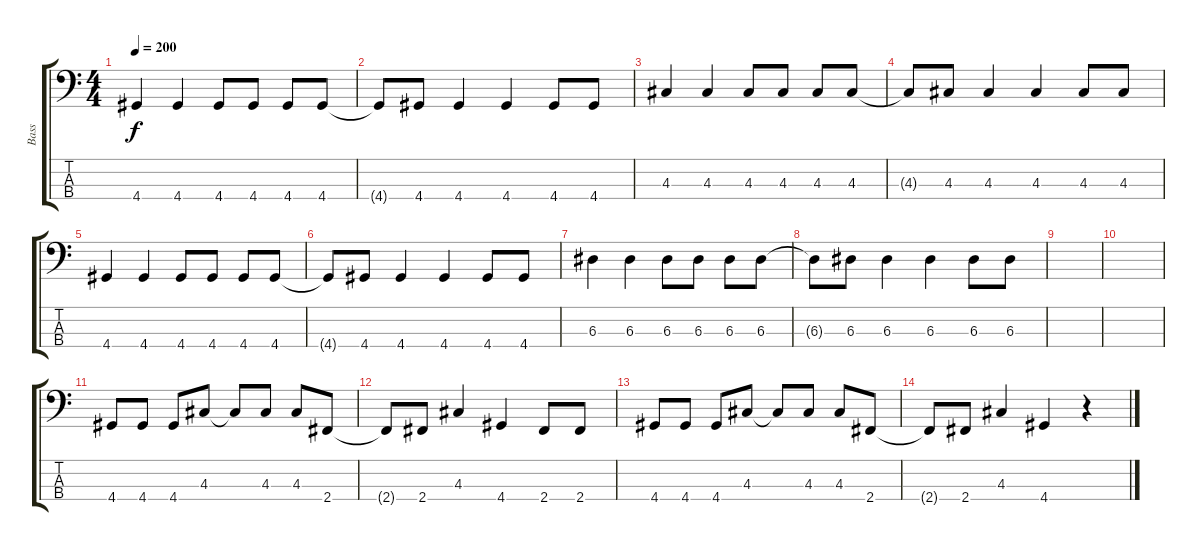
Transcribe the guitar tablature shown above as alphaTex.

\track ("Bass" "Bass") {instrument electricbasspick}
\staff {score tabs}
\tuning (G2 D2 A1 E1) {hide}
\ts (4 4)
\tempo 200
\clef f4
\ks c
4.4.4{dy f} 4.4.4 4.4.8 4.4.8 4.4.8 4.4.8 |
4.4{t}.8 4.4.8 4.4.4 4.4.4 4.4.8 4.4.8 |
4.3.4 4.3.4 4.3.8 4.3.8 4.3.8 4.3.8 |
4.3{t}.8 4.3.8 4.3.4 4.3.4 4.3.8 4.3.8 |
4.4.4 4.4.4 4.4.8 4.4.8 4.4.8 4.4.8 |
4.4{t}.8 4.4.8 4.4.4 4.4.4 4.4.8 4.4.8 |
6.3.4 6.3.4 6.3.8 6.3.8 6.3.8 6.3.8 |
6.3{t}.8 6.3.8 6.3.4 6.3.4 6.3.8 6.3.8 |
|
|
4.4.8 4.4.8 4.4.8 4.3.8 4.3{t}.8 4.3.8 4.3.8 2.4.8 |
2.4{t}.8 2.4.8 4.3.4 4.4.4 2.4.8 2.4.8 |
4.4.8 4.4.8 4.4.8 4.3.8 4.3{t}.8 4.3.8 4.3.8 2.4.8 |
2.4{t}.8 2.4.8 4.3.4 4.4.4 r.4
